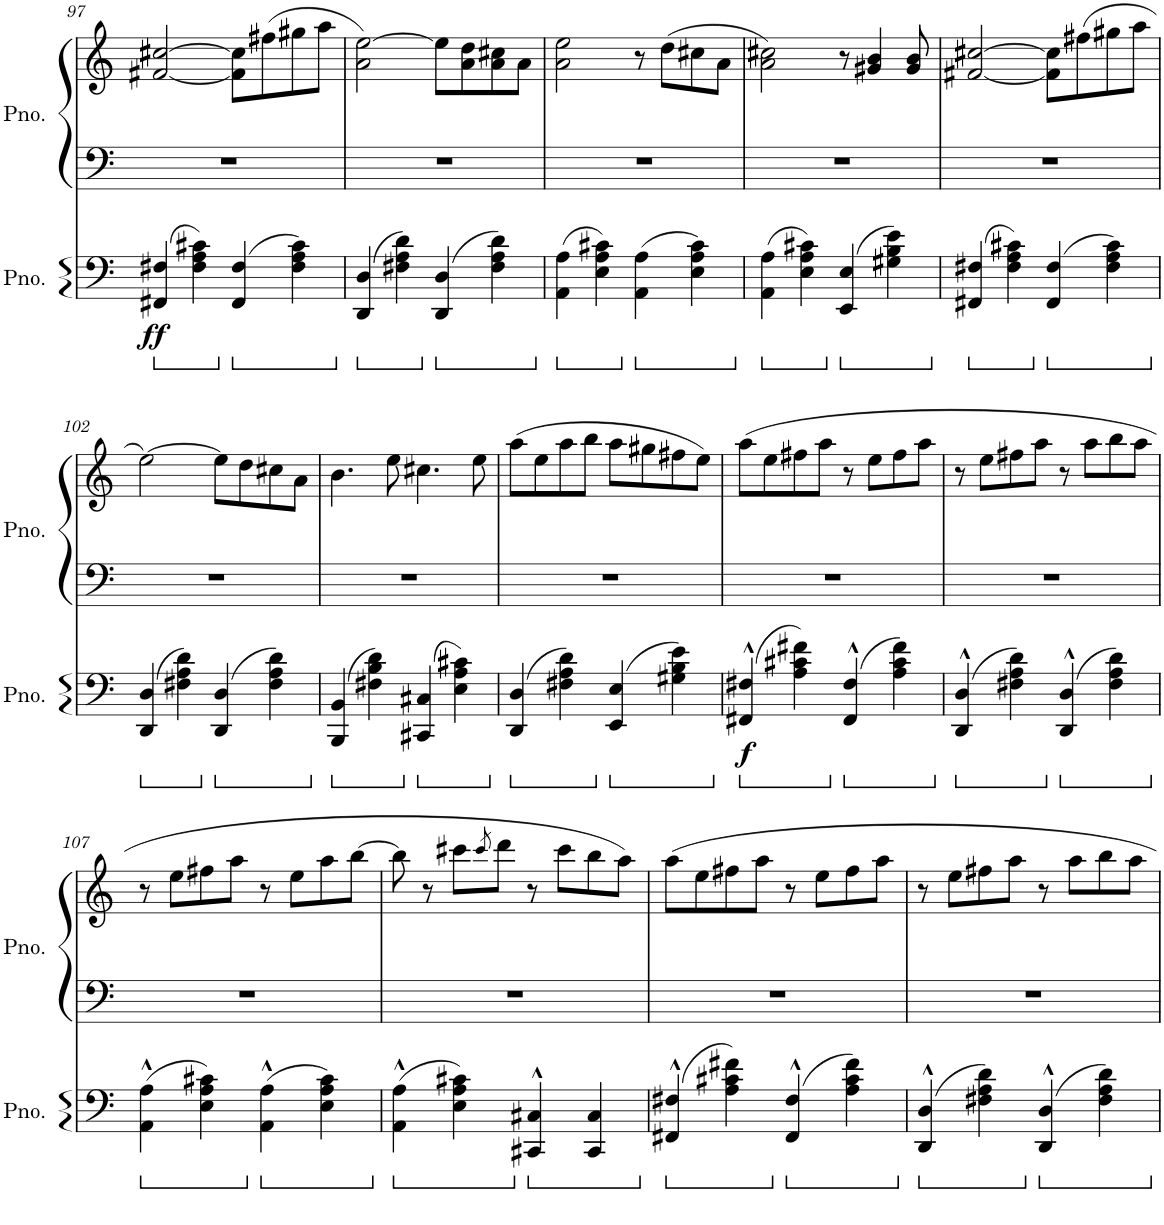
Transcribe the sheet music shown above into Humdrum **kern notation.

**kern	**dynam	**kern	**kern
*part2	*part2	*part1	*part1
*staff3	*staff3	*staff2	*staff1
*I"Piano	*	*I"Piano	*
*I'Pno.	*	*I'Pno.	*
!!LO:PB:g=z
*clefF4	*	*clefF4	*clefG2
*k[]	*	*k[]	*k[]
*M4/4	*	*M4/4	*M4/4
*ped	*	*	*
=97	=97	=97	=97
!	!LO:DY:b	!	!
(4FF#X/ 4F#X/	ff	1r	[2f#X/ [2cc#X/
4F#\ 4A\ 4c#X\)	.	.	.
*Xped	*	*	*
*ped	*	*	*
(4FF#/ 4F#/	.	.	8f#\] 8cc#\]L
.	.	.	(8ff#X\
4F#\ 4A\ 4c#\)	.	.	8gg#X\
.	.	.	8aa\J
=98	=98	=98	=98
*Xped	*	*	*
*ped	*	*	*
(4DD/ 4D/	.	1r	2a\ [2ee\)
4F#X\ 4A\ 4d\)	.	.	.
*Xped	*	*	*
*ped	*	*	*
(4DD/ 4D/	.	.	8ee\L]
.	.	.	8a\ 8dd\
4F#\ 4A\ 4d\)	.	.	8a\ 8cc#X\
.	.	.	8a\J
=99	=99	=99	=99
*Xped	*	*	*
*ped	*	*	*
(4AA\ 4A\	.	1r	2a\ 2ee\
4E\ 4A\ 4c#X\)	.	.	.
*Xped	*	*	*
*ped	*	*	*
(4AA\ 4A\	.	.	8r
.	.	.	(8dd\L
4E\ 4A\ 4c#\)	.	.	8cc#X\
.	.	.	8a\J
=100	=100	=100	=100
*Xped	*	*	*
*ped	*	*	*
(4AA\ 4A\	.	1r	2a\ 2cc#X\)
4E\ 4A\ 4c#X\)	.	.	.
*Xped	*	*	*
*ped	*	*	*
(4EE/ 4E/	.	.	8r
.	.	.	4g#X/ 4b/
4G#X\ 4B\ 4e\)	.	.	.
.	.	.	8g#/ 8b/
=101	=101	=101	=101
*Xped	*	*	*
*ped	*	*	*
(4FF#X/ 4F#X/	.	1r	[2f#X/ [2cc#X/
4F#\ 4A\ 4c#X\)	.	.	.
*Xped	*	*	*
*ped	*	*	*
(4FF#/ 4F#/	.	.	8f#\] 8cc#\]L
.	.	.	(8ff#X\
4F#\ 4A\ 4c#\)	.	.	8gg#X\
.	.	.	8aa\J
!!LO:LB:g=z
=102	=102	=102	=102
*Xped	*	*	*
*ped	*	*	*
(4DD/ 4D/	.	1r	[2ee\)
4F#X\ 4A\ 4d\)	.	.	.
*Xped	*	*	*
*ped	*	*	*
(4DD/ 4D/	.	.	8ee\L]
.	.	.	8dd\
4F#\ 4A\ 4d\)	.	.	8cc#X\
.	.	.	8a\J
=103	=103	=103	=103
*Xped	*	*	*
*ped	*	*	*
(4BBB/ 4BB/	.	1r	4.b\
4F#X\ 4B\ 4d\)	.	.	.
.	.	.	8ee\
*Xped	*	*	*
*ped	*	*	*
(4CC#X/ 4C#X/	.	.	4.cc#X\
4E\ 4A\ 4c#X\)	.	.	.
.	.	.	8ee\
=104	=104	=104	=104
*Xped	*	*	*
*ped	*	*	*
(4DD/ 4D/	.	1r	(8aa\L
.	.	.	8ee\
4F#X\ 4A\ 4d\)	.	.	8aa\
.	.	.	8bb\J
*Xped	*	*	*
*ped	*	*	*
(4EE/ 4E/	.	.	8aa\L
.	.	.	8gg#X\
4G#X\ 4B\ 4e\)	.	.	8ff#X\
.	.	.	8ee\J)
=105	=105	=105	=105
*Xped	*	*	*
*ped	*	*	*
!	!LO:DY:b	!	!
(4FF#X/^^ 4F#X/^^	f	1r	(8aa\L
.	.	.	8ee\
4A\ 4c#X\ 4f#X\)	.	.	8ff#X\
.	.	.	8aa\J
*Xped	*	*	*
*ped	*	*	*
(4FF#/^^ 4F#/^^	.	.	8r
.	.	.	8ee\L
4A\ 4c#\ 4f#\)	.	.	8ff#\
.	.	.	8aa\J
=106	=106	=106	=106
*Xped	*	*	*
*ped	*	*	*
(4DD/^^ 4D/^^	.	1r	8r
.	.	.	8ee\L
4F#X\ 4A\ 4d\)	.	.	8ff#X\
.	.	.	8aa\J
*Xped	*	*	*
*ped	*	*	*
(4DD/^^ 4D/^^	.	.	8r
.	.	.	8aa\L
4F#\ 4A\ 4d\)	.	.	8bb\
.	.	.	8aa\J
!!LO:LB:g=z
=107	=107	=107	=107
*Xped	*	*	*
*ped	*	*	*
(4AA\^^ 4A\^^	.	1r	8r
.	.	.	8ee\L
4E\ 4A\ 4c#X\)	.	.	8ff#X\
.	.	.	8aa\J
*Xped	*	*	*
*ped	*	*	*
(4AA\^^ 4A\^^	.	.	8r
.	.	.	8ee\L
4E\ 4A\ 4c#\)	.	.	8aa\
.	.	.	[8bb\J
=108	=108	=108	=108
*Xped	*	*	*
*ped	*	*	*
(4AA\^^ 4A\^^	.	1r	8bb\]
.	.	.	8r
4E\ 4A\ 4c#X\)	.	.	8ccc#X\L
.	.	.	8qccc#/
.	.	.	8ddd\J
*Xped	*	*	*
*ped	*	*	*
4CC#X/^^ 4C#X/^^	.	.	8r
.	.	.	8ccc#\L
4CC#/ 4C#/	.	.	8bb\
.	.	.	8aa\J)
=109	=109	=109	=109
*Xped	*	*	*
*ped	*	*	*
(4FF#X/^^ 4F#X/^^	.	1r	8aa\L
.	.	.	8ee\
4A\ 4c#X\ 4f#X\)	.	.	8ff#X\
.	.	.	8aa\J
*Xped	*	*	*
*ped	*	*	*
(4FF#/^^ 4F#/^^	.	.	8r
.	.	.	8ee\L
4A\ 4c#\ 4f#\)	.	.	8ff#\
.	.	.	8aa\J
=110	=110	=110	=110
*Xped	*	*	*
*ped	*	*	*
(4DD/^^ 4D/^^	.	1r	8r
.	.	.	8ee\L
4F#X\ 4A\ 4d\)	.	.	8ff#X\
.	.	.	8aa\J
*Xped	*	*	*
*ped	*	*	*
(4DD/^^ 4D/^^	.	.	8r
.	.	.	8aa\L
4F#\ 4A\ 4d\)	.	.	8bb\
.	.	.	8aa\J
*Xped	*	*	*
=	=	=	=
*-	*-	*-	*-
